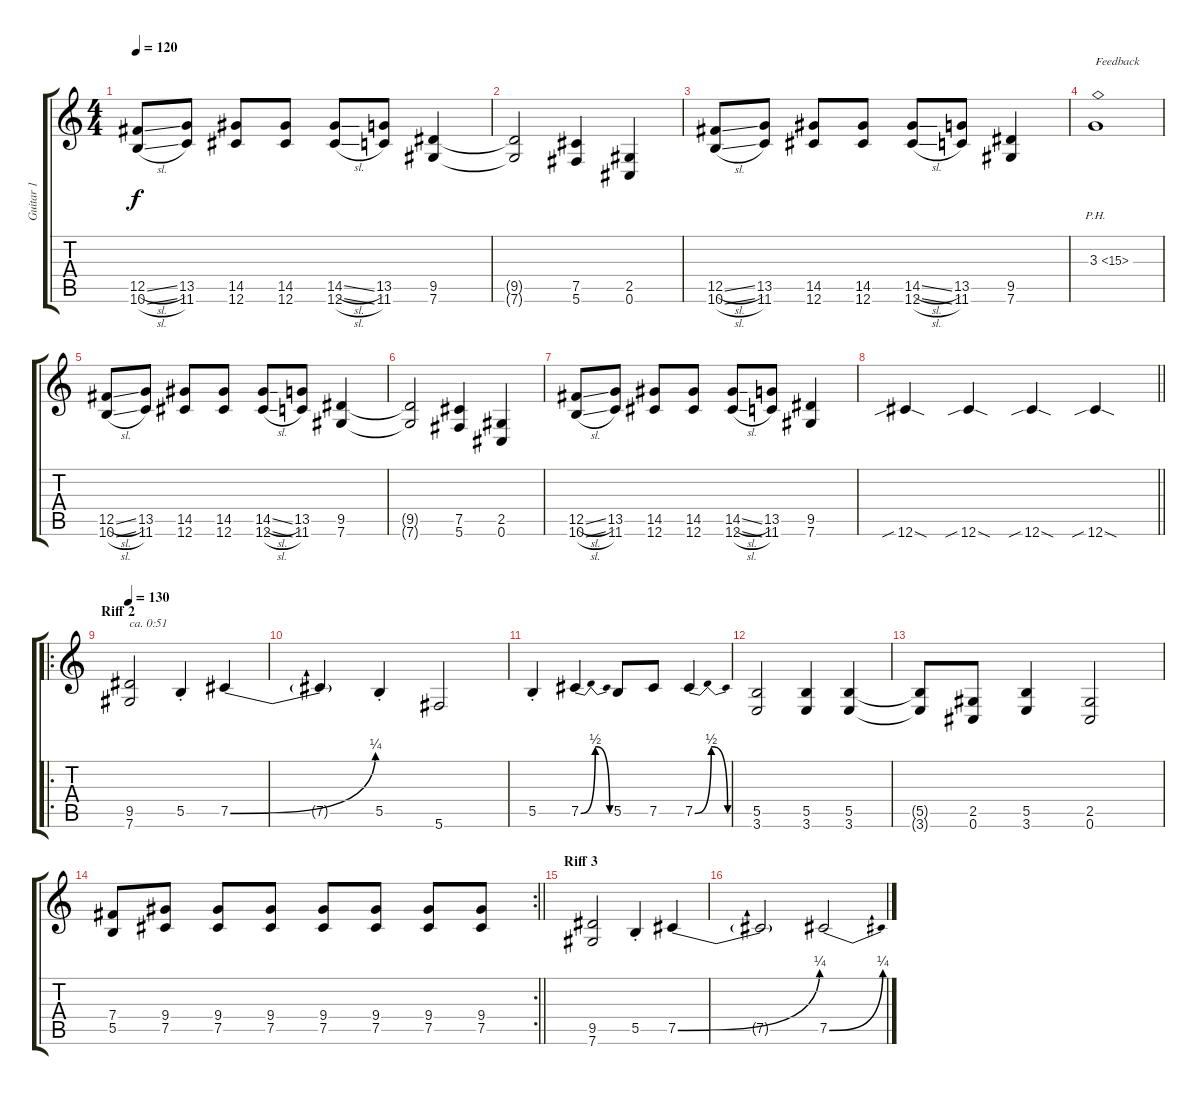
\track ("Guitar 1" "Guitar 1") {instrument overdrivenguitar}
\staff {score tabs}
\tuning (Db4 Ab3 E3 B2 Gb2 Db2) {hide}
\ts (4 4)
\tempo 120
\clef g2
\ks c
(12.5{sl} 10.6{sl}).8{dy f} (13.5 11.6).8 (14.5 12.6).8 (14.5 12.6).8 (14.5{sl} 12.6{sl}).8 (13.5 11.6).8 (9.5 7.6).4 |
(9.5{t} 7.6{t}).2 (7.5 5.6).4 (2.5 0.6).4 |
(12.5{sl} 10.6{sl}).8 (13.5 11.6).8 (14.5 12.6).8 (14.5 12.6).8 (14.5{sl} 12.6{sl}).8 (13.5 11.6).8 (9.5 7.6).4 |
3.3{ph 12}.1{txt "Feedback"} |
(12.5{sl} 10.6{sl}).8 (13.5 11.6).8 (14.5 12.6).8 (14.5 12.6).8 (14.5{sl} 12.6{sl}).8 (13.5 11.6).8 (9.5 7.6).4 |
(9.5{t} 7.6{t}).2 (7.5 5.6).4 (2.5 0.6).4 |
(12.5{sl} 10.6{sl}).8 (13.5 11.6).8 (14.5 12.6).8 (14.5 12.6).8 (14.5{sl} 12.6{sl}).8 (13.5 11.6).8 (9.5 7.6).4 |
\barLineRight lightlight
12.6{sib sod}.4 12.6{sib sod}.4 12.6{sib sod}.4 12.6{sib sod}.4 |
\ro
\section ("" "Riff 2")
\tempo 130
(9.5 7.6).2{txt "ca. 0:51"} 5.5{st}.4 7.5{be (bend 0 0 60 1)}.4 |
7.5{t}.4 5.5{st}.4 5.6.2 |
5.5{st}.4 7.5{be (bendrelease 0 0 30 2 30 2 60 0)}.4 5.5.8 7.5.8 7.5{be (bendrelease 0 0 30 2 30 2 60 0)}.4 |
(5.5 3.6).2 (5.5 3.6).4 (5.5 3.6).4 |
(5.5{t} 3.6{t}).8 (2.5 0.6).8 (5.5 3.6).4 (2.5 0.6).2 |
\rc 2
\barLineRight lightlight
(7.4 5.5).8 (9.4 7.5).8 (9.4 7.5).8 (9.4 7.5).8 (9.4 7.5).8 (9.4 7.5).8 (9.4 7.5).8 (9.4 7.5).8 |
\section ("" "Riff 3")
(9.5 7.6).2 5.5{st}.4 7.5{be (bend 0 0 60 1)}.4 |
7.5{t}.2 7.5{be (bend 0 0 60 1)}.2
